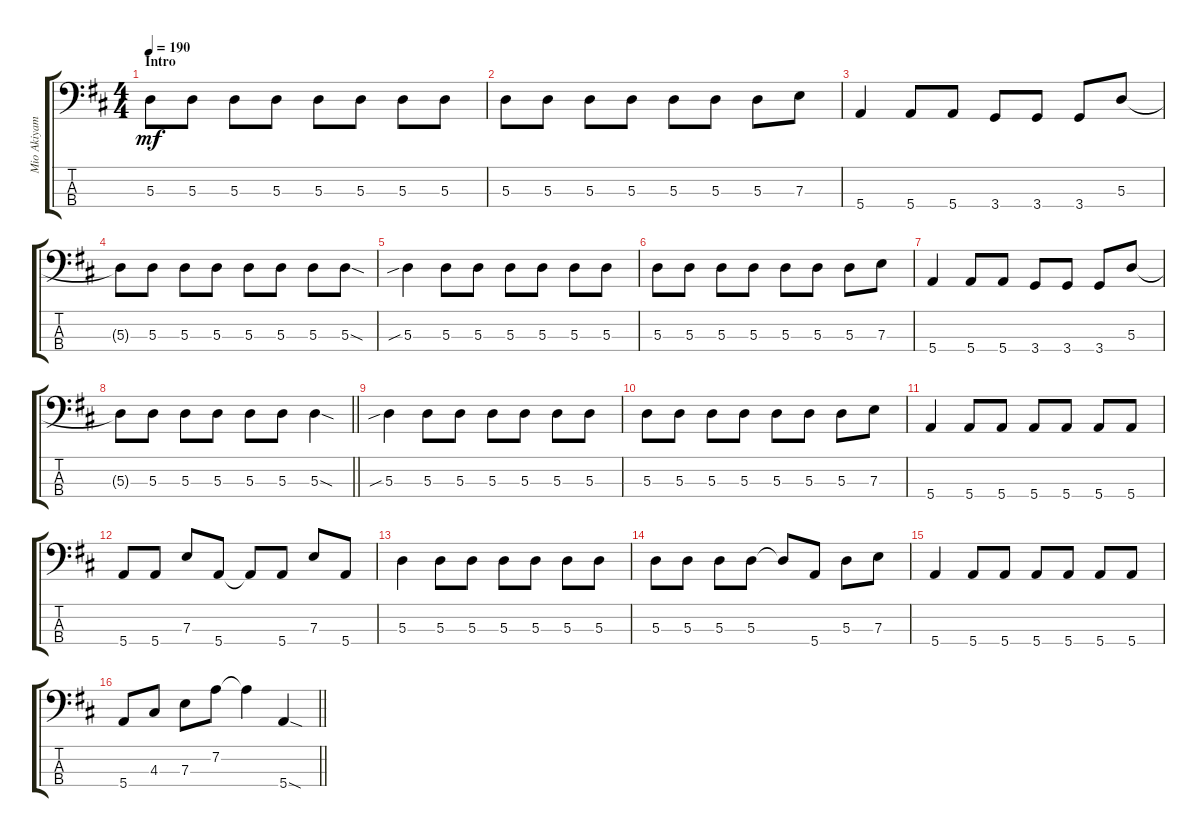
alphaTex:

\track ("Mio Akiyama" "Mio Akiyam") {instrument electricbassfinger}
\staff {score tabs}
\tuning (G2 D2 A1 E1) {hide}
\ts (4 4)
\section ("" "Intro")
\tempo 190
\clef f4
\ks d
5.3.8{dy mf instrument electricbassfinger} 5.3.8 5.3.8 5.3.8 5.3.8 5.3.8 5.3.8 5.3.8 |
5.3.8 5.3.8 5.3.8 5.3.8 5.3.8 5.3.8 5.3.8 7.3.8 |
5.4.4 5.4.8 5.4.8 3.4.8 3.4.8 3.4.8 5.3.8 |
5.3{t}.8 5.3.8 5.3.8 5.3.8 5.3.8 5.3.8 5.3.8 5.3{sod}.8 |
5.3{sib}.4 5.3.8 5.3.8 5.3.8 5.3.8 5.3.8 5.3.8 |
5.3.8 5.3.8 5.3.8 5.3.8 5.3.8 5.3.8 5.3.8 7.3.8 |
5.4.4 5.4.8 5.4.8 3.4.8 3.4.8 3.4.8 5.3.8 |
\barLineRight lightlight
5.3{t}.8 5.3.8 5.3.8 5.3.8 5.3.8 5.3.8 5.3{sod}.4 |
\section ("" "")
5.3{sib}.4 5.3.8 5.3.8 5.3.8 5.3.8 5.3.8 5.3.8 |
5.3.8 5.3.8 5.3.8 5.3.8 5.3.8 5.3.8 5.3.8 7.3.8 |
5.4.4 5.4.8 5.4.8 5.4.8 5.4.8 5.4.8 5.4.8 |
5.4.8 5.4.8 7.3.8 5.4.8 5.4{t}.8 5.4.8 7.3.8 5.4.8 |
5.3.4 5.3.8 5.3.8 5.3.8 5.3.8 5.3.8 5.3.8 |
5.3.8 5.3.8 5.3.8 5.3.8 5.3{t}.8 5.4.8 5.3.8 7.3.8 |
5.4.4 5.4.8 5.4.8 5.4.8 5.4.8 5.4.8 5.4.8 |
\barLineRight lightlight
5.4.8 4.3.8 7.3.8 7.2.8 7.2{t}.4 5.4{sod}.4
